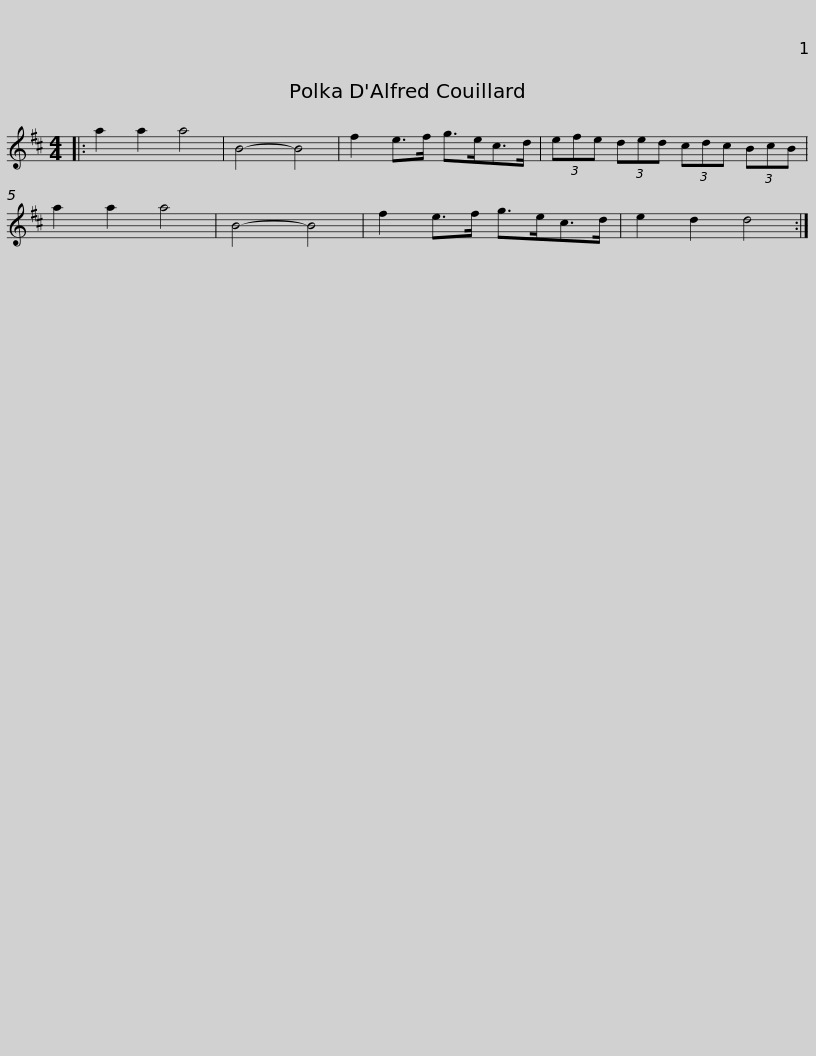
X:1
L:1/8
M:4/4
I:linebreak $
K:D
V:1 treble
V:1
|: a2 a2 a4 | B4- B4 | f2 e>f g>ec>d | (3efe (3ded (3cdc (3BcB | a2 a2 a4 | %5
 B4- B4 | f2 e>f g>ec>d |$ e2 d2 d4 :| %8
